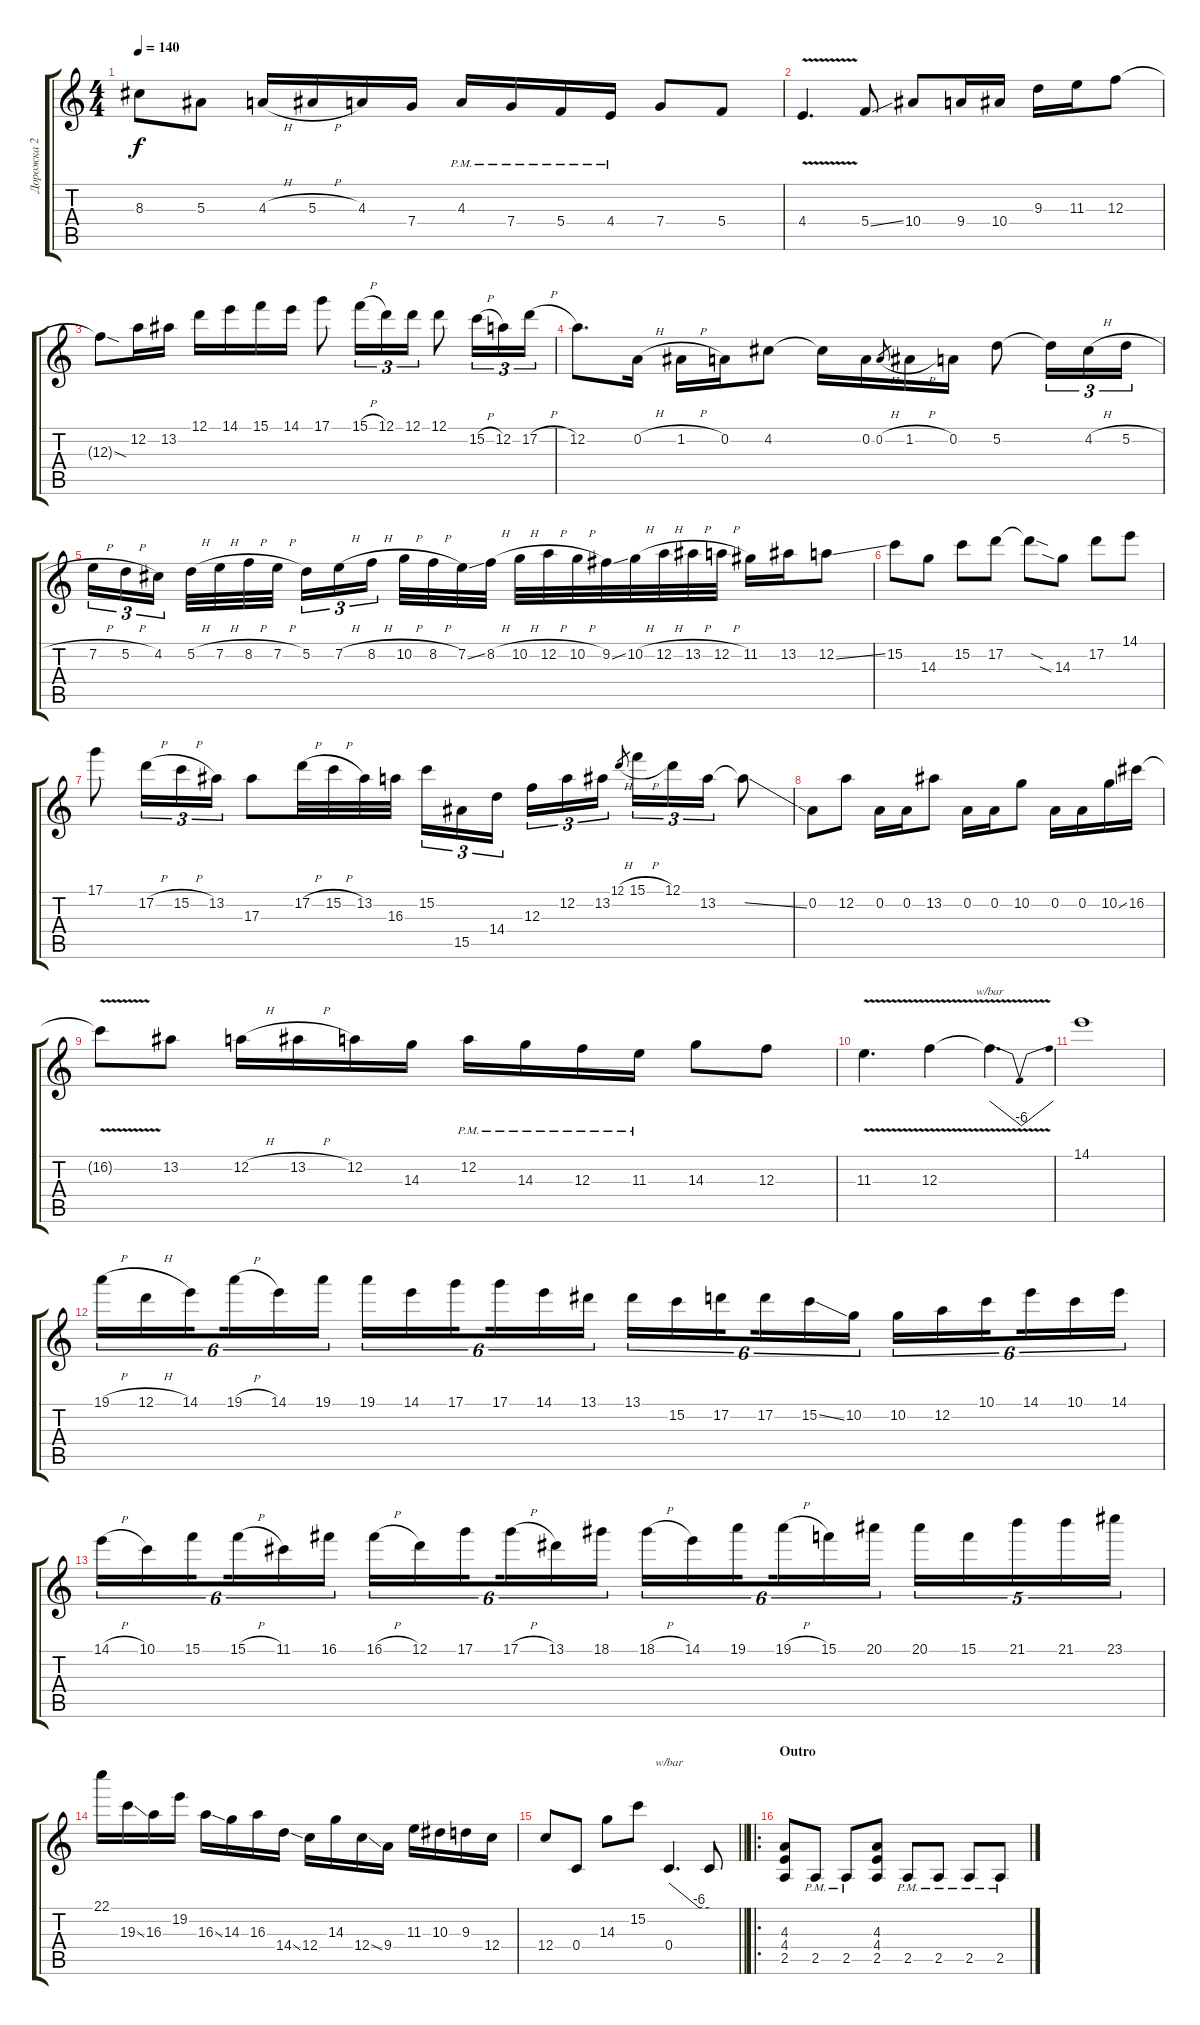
\track ("Дорожка 2" "Дорожка 2") {instrument distortionguitar}
\staff {score tabs}
\tuning (D4 A3 F3 C3 G2 D2) {hide}
\ts (4 4)
\tempo 140
\clef g2
\ks c
8.3{t}.8{dy f} 5.3.8 4.3{h}.16 5.3{h}.16 4.3.16 7.4.16 4.3{pm}.16 7.4{pm}.16 5.4{pm}.16 4.4{pm}.16 7.4.8 5.4.8 |
4.4{v}.4{d} 5.4{ss}.8 10.4.8 9.4.16 10.4.16 9.3.16 11.3.16 12.3.8 |
12.3{sod t}.8 12.2.16 13.2.16 12.1.16 14.1.16 15.1.16 14.1.16 17.1.8 15.1{h}.16{tu (3 2)} 12.1.16{tu (3 2)} 12.1.16{tu (3 2)} 12.1.8 15.2{h}.16{tu (3 2)} 12.2.16{tu (3 2)} 17.2{h}.16{tu (3 2)} |
12.2.8{d} 0.2{h}.16 1.2{h}.16 0.2.16 4.2.8 4.2{t}.16 0.2.16 0.2{h}.8{gr} 1.2{h}.16 0.2.16 5.2.8 5.2{t}.16{tu (3 2)} 4.2{h}.16{tu (3 2)} 5.2{h}.16{tu (3 2)} |
7.2{h}.16{tu (3 2)} 5.2{h}.16{tu (3 2)} 4.2.16{tu (3 2) beam splitsecondary} 5.2{h}.32 7.2{h}.32 8.2{h}.32 7.2{h}.32 5.2.16{tu (3 2)} 7.2{h}.16{tu (3 2)} 8.2{h}.16{tu (3 2) beam splitsecondary} 10.2{h}.32 8.2{h}.32 7.2{ss}.32 8.2{h}.32 10.2{h}.32 12.2{h}.32 10.2{h}.32 9.2{ss}.32 10.2{h}.32 12.2{h}.32 13.2{h}.32 12.2{h}.32 11.2.16 13.2.16 12.2{ss}.8 |
15.2.8 14.3.8 15.2.8 17.2.8 17.2{sod t}.8 14.3{sia}.8 17.2.8 14.1.8 |
17.1.8 17.2{h}.16{tu (3 2)} 15.2{h}.16{tu (3 2)} 13.2.16{tu (3 2)} 17.3.8 17.2{h}.32 15.2{h}.32 13.2.32 16.3.32 15.2.16{tu (3 2)} 15.5.16{tu (3 2)} 14.4.16{tu (3 2) beam splitsecondary} 12.3.16{tu (3 2)} 12.2.16{tu (3 2)} 13.2.16{tu (3 2)} 12.1{h}.8{gr} 15.1{h}.16{tu (3 2)} 12.1.16{tu (3 2)} 13.2.16{tu (3 2)} 13.2{ss t}.8 |
0.2.8 12.2.8 0.2.16 0.2.16 13.2.8 0.2.16 0.2.16 10.2.8 0.2.16 0.2.16 10.2{ss}.16 16.2.16 |
16.2{v t}.8 13.2.8 12.2{h}.16 13.2{h}.16 12.2.16 14.3.16 12.2{pm}.16 14.3{pm}.16 12.3{pm}.16 11.3{pm}.16 14.3.8 12.3.8 |
11.3{v}.4{d} 12.3{v}.4 12.3{t}.4{d tbe (dip default 0 0 30 -24 60 0)} |
14.1.1 |
19.1{h}.16{tu (6 4)} 12.1{h}.16{tu (6 4)} 14.1.16{tu (6 4) beam splitsecondary} 19.1{h}.16{tu (6 4)} 14.1.16{tu (6 4)} 19.1.16{tu (6 4)} 19.1.16{tu (6 4)} 14.1.16{tu (6 4)} 17.1.16{tu (6 4) beam splitsecondary} 17.1.16{tu (6 4)} 14.1.16{tu (6 4)} 13.1.16{tu (6 4)} 13.1.16{tu (6 4)} 15.2.16{tu (6 4)} 17.2.16{tu (6 4) beam splitsecondary} 17.2.16{tu (6 4)} 15.2{ss}.16{tu (6 4)} 10.2.16{tu (6 4)} 10.2.16{tu (6 4)} 12.2.16{tu (6 4)} 10.1.16{tu (6 4) beam splitsecondary} 14.1.16{tu (6 4)} 10.1.16{tu (6 4)} 14.1.16{tu (6 4)} |
14.1{h}.16{tu (6 4)} 10.1.16{tu (6 4)} 15.1.16{tu (6 4) beam splitsecondary} 15.1{h}.16{tu (6 4)} 11.1.16{tu (6 4)} 16.1.16{tu (6 4)} 16.1{h}.16{tu (6 4)} 12.1.16{tu (6 4)} 17.1.16{tu (6 4) beam splitsecondary} 17.1{h}.16{tu (6 4)} 13.1.16{tu (6 4)} 18.1.16{tu (6 4)} 18.1{h}.16{tu (6 4)} 14.1.16{tu (6 4)} 19.1.16{tu (6 4) beam splitsecondary} 19.1{h}.16{tu (6 4)} 15.1.16{tu (6 4)} 20.1.16{tu (6 4)} 20.1.16{tu (5 4)} 15.1.16{tu (5 4)} 21.1.16{tu (5 4)} 21.1.16{tu (5 4)} 23.1.16{tu (5 4)} |
22.1.16 19.3{ss}.16 16.3.16 19.2.16 16.3{ss}.16 14.3.16 16.3.16 14.4{ss}.16 12.4.16 14.3.16 12.4{ss}.16 9.4.16 11.3.16 10.3.16 9.3.16 12.4.16 |
\barLineRight lightlight
12.4.8 0.4.8 14.3.8 15.2.8 0.4.4{d tbe (custom default 0 0 45 -24 60 -24)} 0.4{t}.8 |
\ro
\section ("" "Outro")
(4.3 4.4 2.5).8 2.5{pm}.8 2.5{pm}.8 (4.3 4.4 2.5).8 2.5{pm}.8 2.5{pm}.8 2.5{pm}.8 2.5{pm}.8
